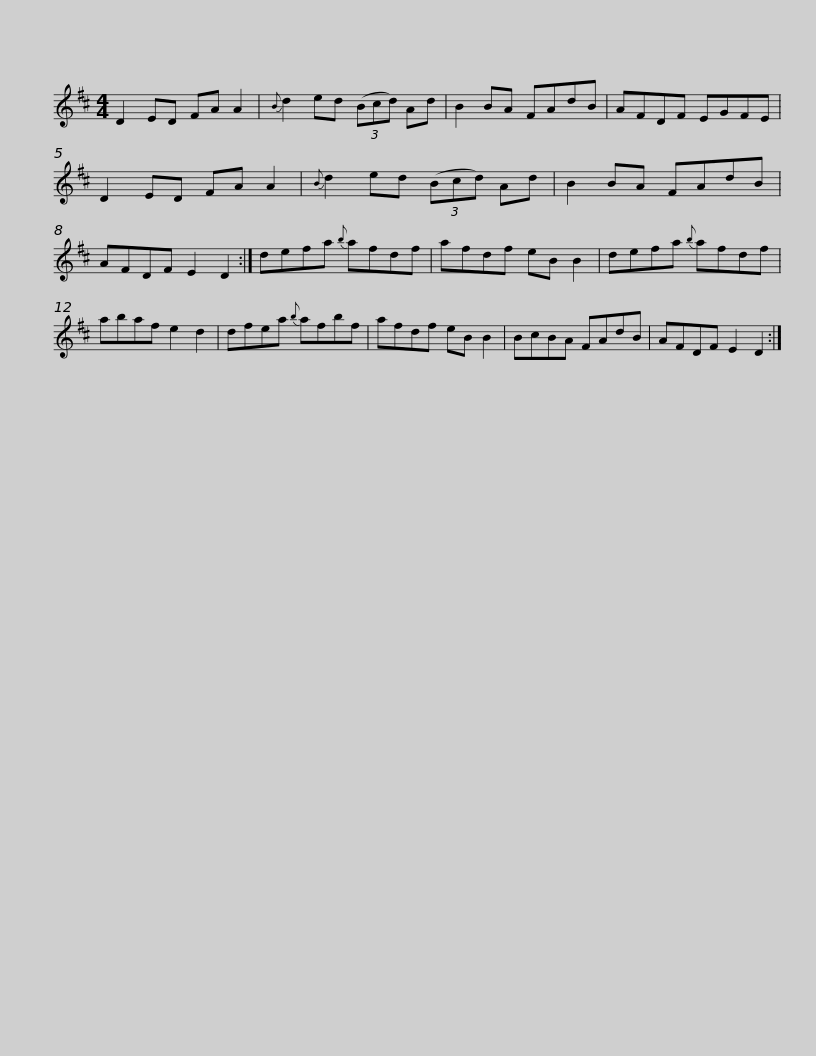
X:1
L:1/8
M:4/4
I:linebreak $
K:D
V:1 treble
V:1
 D2 ED FA A2 |{B} d2 ed (3(Bcd) Ad | B2 BA FAdB | AFDF EGFE | D2 ED FA A2 | %5
{B} d2 ed (3(Bcd) Ad |$ B2 BA FAdB | AFDF E2 D2 :| defa{b} afdf | afdf eB B2 | %10
 defa{b} afdf |$ abaf e2 d2 | dfea{b} afbf | afdf eB B2 | BcBA FAdB | %15
 AFDF E2 D2 :| %16
